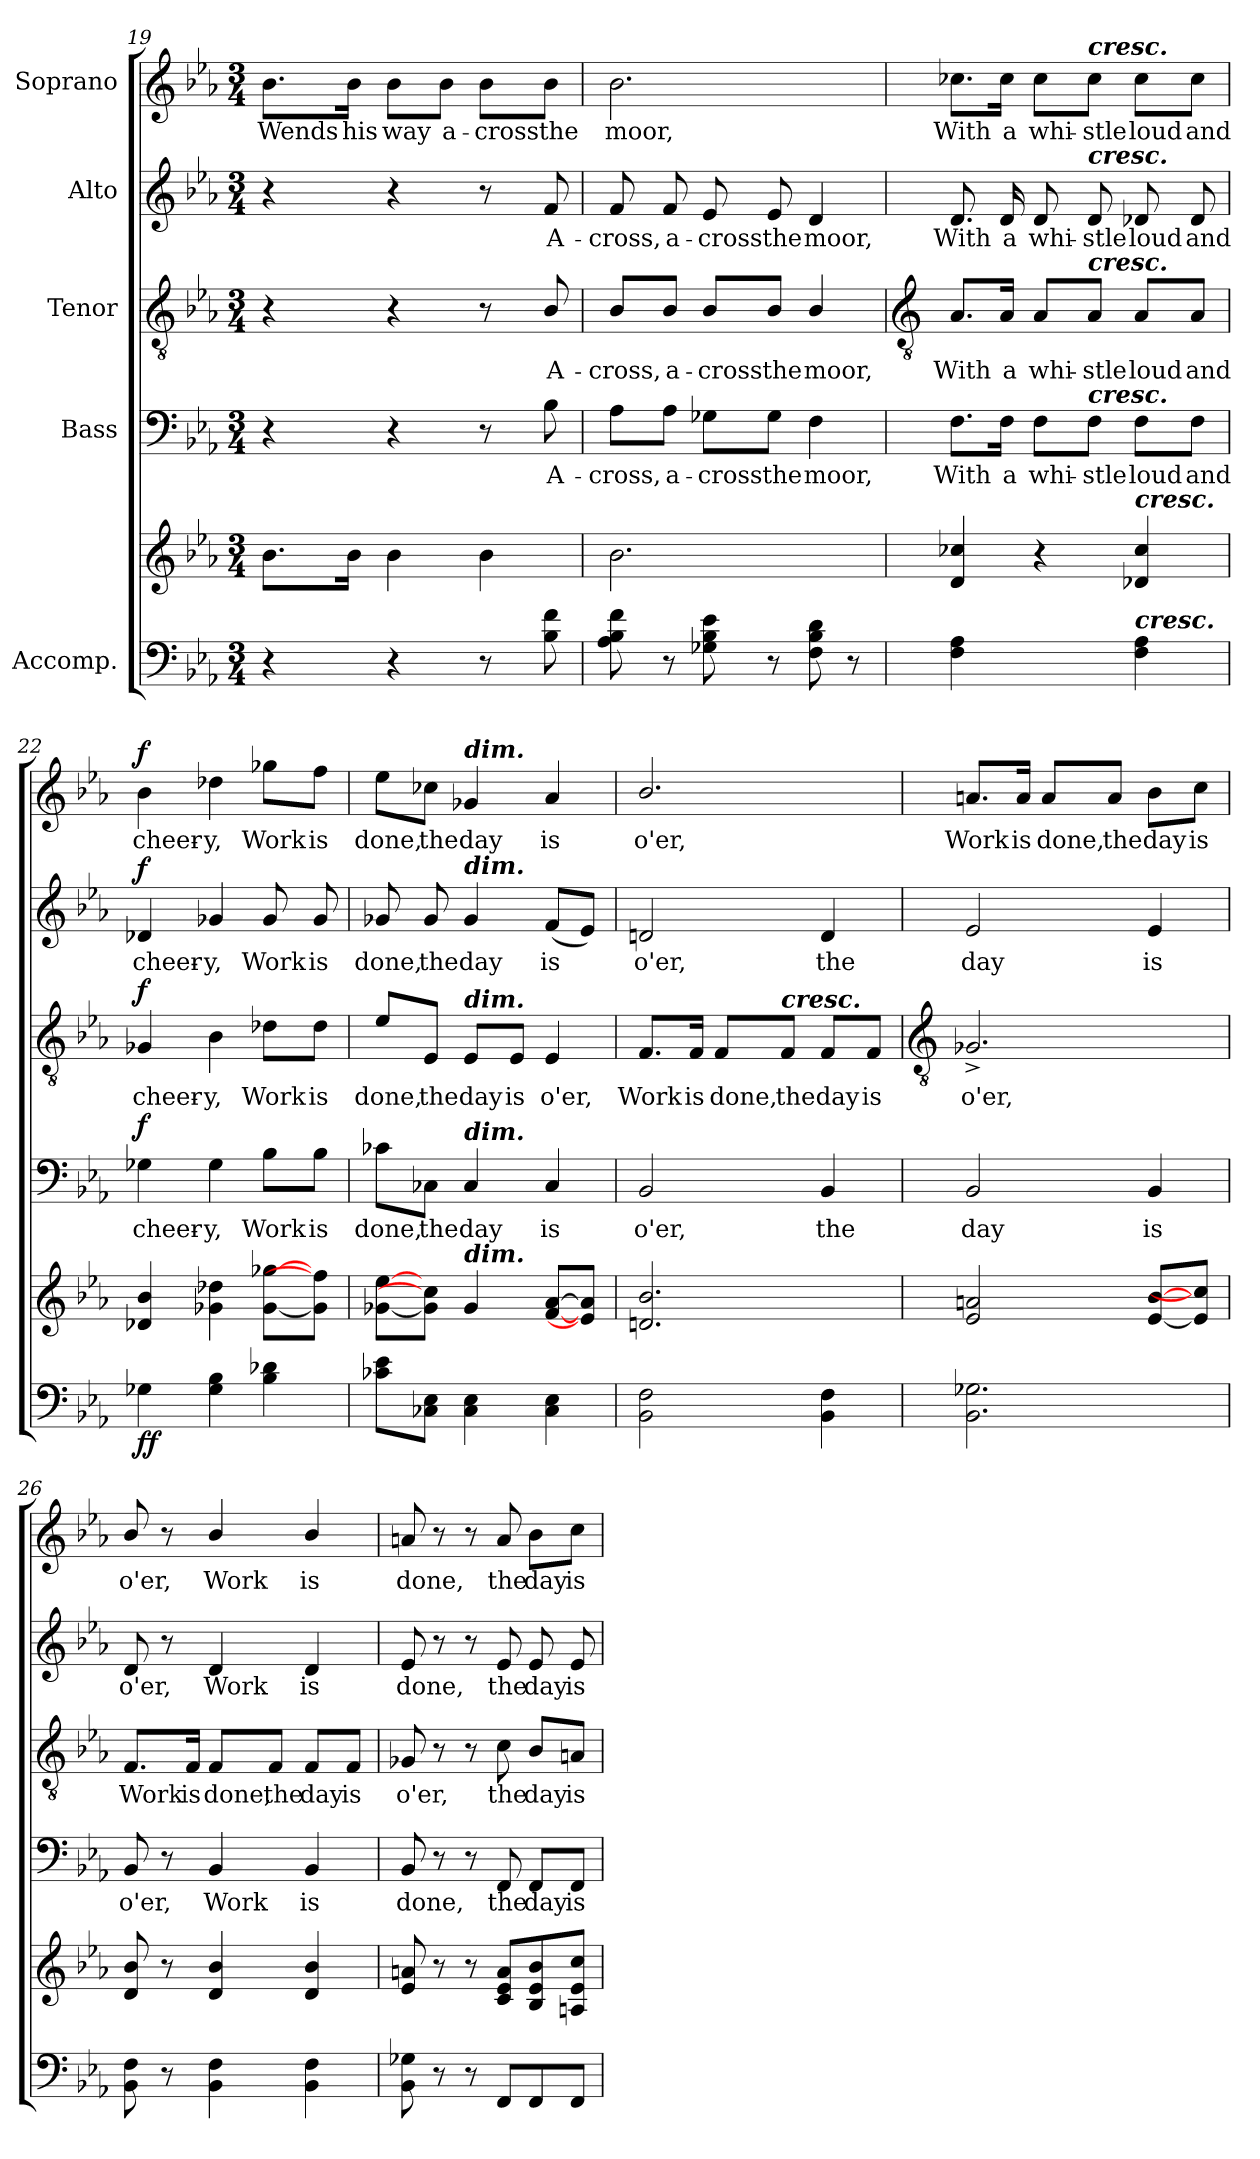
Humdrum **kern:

**kern	**kern	**dynam	**kern	**text	**dynam	**kern	**text	**dynam	**kern	**text	**dynam	**kern	**text	**dynam
*part5	*part5	*part5	*part4	*part4	*part4	*part3	*part3	*part3	*part2	*part2	*part2	*part1	*part1	*part1
*staff6	*staff5	*staff5/6	*staff4	*staff4	*staff4	*staff3	*staff3	*staff3	*staff2	*staff2	*staff2	*staff1	*staff1	*staff1
*I"Accomp.	*	*	*I"Bass	*	*	*I"Tenor	*	*	*I"Alto	*	*	*I"Soprano	*	*
*clefF4	*clefG2	*	*clefF4	*	*	*clefGv2	*	*	*clefG2	*	*	*clefG2	*	*
*k[b-e-a-]	*k[b-e-a-]	*	*k[b-e-a-]	*	*	*k[b-e-a-]	*	*	*k[b-e-a-]	*	*	*k[b-e-a-]	*	*
*E-:	*E-:	*	*E-:	*	*	*E-:	*	*	*E-:	*	*	*E-:	*	*
*M3/4	*M3/4	*	*M3/4	*	*	*M3/4	*	*	*M3/4	*	*	*M3/4	*	*
=19	=19	=19	=19	=19	=19	=19	=19	=19	=19	=19	=19	=19	=19	=19
!	!	!	!	!	!	!	!	!	!	!	!	!	!LO:LY:b	!
4r	8.b-L	.	4r	.	.	4r	.	.	4r	.	.	8.b-\L	Wends	.
!	!	!	!	!	!	!	!	!	!	!	!	!	!LO:LY:b	!
.	16b-J	.	.	.	.	.	.	.	.	.	.	16b-\Jk	his	.
!	!	!	!	!	!	!	!	!	!	!	!	!	!LO:LY:b	!
4r	4b-	.	4r	.	.	4r	.	.	4r	.	.	8b-\L	way	.
!	!	!	!	!	!	!	!	!	!	!	!	!	!LO:LY:b	!
.	.	.	.	.	.	.	.	.	.	.	.	8b-\J	a-	.
!	!	!	!	!	!	!	!	!	!	!	!	!	!LO:LY:b	!
8r	4b-	.	8r	.	.	8r	.	.	8r	.	.	8b-\L	-cross	.
!	!	!	!	!LO:LY:b	!	!	!LO:LY:b	!	!	!LO:LY:b	!	!	!LO:LY:b	!
8B- 8f	.	.	8B-	A-	.	8B-/	A-	.	8f	A-	.	8b-\J	the	.
=20	=20	=20	=20	=20	=20	=20	=20	=20	=20	=20	=20	=20	=20	=20
!	!	!	!	!LO:LY:b	!	!	!LO:LY:b	!	!	!LO:LY:b	!	!	!LO:LY:b	!
8A- 8B- 8f	2.b-	.	8A-\L	-cross,	.	8B-/L	-cross,	.	8f	-cross,	.	2.b-	moor,	.
!	!	!	!	!LO:LY:b	!	!	!LO:LY:b	!	!	!LO:LY:b	!	!	!	!
8r	.	.	8A-\J	a-	.	8B-/J	a-	.	8f	a-	.	.	.	.
!	!	!	!	!LO:LY:b	!	!	!LO:LY:b	!	!	!LO:LY:b	!	!	!	!
8G-X 8B- 8e-	.	.	8G-X\L	-cross	.	8B-/L	-cross	.	8e-	-cross	.	.	.	.
!	!	!	!	!LO:LY:b	!	!	!LO:LY:b	!	!	!LO:LY:b	!	!	!	!
8r	.	.	8G-\J	the	.	8B-/J	the	.	8e-	the	.	.	.	.
!	!	!	!	!LO:LY:b	!	!	!LO:LY:b	!	!	!LO:LY:b	!	!	!	!
8F 8B- 8d	.	.	4F	moor,	.	4B-/	moor,	.	4d	moor,	.	.	.	.
8r	.	.	.	.	.	.	.	.	.	.	.	.	.	.
!!LO:LB:g=z
=21	=21	=21	=21	=21	=21	=21	=21	=21	=21	=21	=21	=21	=21	=21
*	*	*	*	*	*	*clefGv2	*	*	*	*	*	*	*	*
!	!	!	!	!LO:LY:b	!	!	!LO:LY:b	!	!	!LO:LY:b	!	!	!LO:LY:b	!
4F 4A-	4d 4cc-X	.	8.F\L	With	.	8.A-/L	With	.	8.d	With	.	8.cc-X\L	With	.
!	!	!	!	!LO:LY:b	!	!	!LO:LY:b	!	!	!LO:LY:b	!	!	!LO:LY:b	!
.	.	.	16F\Jk	a	.	16A-/Jk	a	.	16d	a	.	16cc-\Jk	a	.
!	!	!	!	!LO:LY:b	!	!	!LO:LY:b	!	!	!LO:LY:b	!	!	!LO:LY:b	!
4ryy	4r	.	8F\L	whi-	.	8A-/L	whi-	.	8d	whi-	.	8cc-\L	whi-	.
!	!	!	!	!	!	!	!	!	!	!	!	!LO:TX:a:Bi:t=cresc.	!	!
!	!	!	!	!	!	!	!	!	!LO:TX:a:Bi:t=cresc.	!	!	!	!	!
!	!	!	!	!	!	!LO:TX:a:Bi:t=cresc.	!	!	!	!	!	!	!	!
!	!	!	!LO:TX:a:Bi:t=cresc.	!	!	!	!	!	!	!	!	!	!	!
!	!	!	!	!LO:LY:b	!	!	!LO:LY:b	!	!	!LO:LY:b	!	!	!LO:LY:b	!
.	.	.	8F\J	-stle	.	8A-/J	-stle	.	8d	-stle	.	8cc-\J	-stle	.
!	!LO:TX:a:Bi:t=cresc.	!	!	!	!	!	!	!	!	!	!	!	!	!
!LO:TX:a:Bi:t=cresc.	!	!	!	!	!	!	!	!	!	!	!	!	!	!
!	!	!	!	!LO:LY:b	!	!	!LO:LY:b	!	!	!LO:LY:b	!	!	!LO:LY:b	!
4F 4A-	4d-X 4cc-	.	8F\L	loud	.	8A-/L	loud	.	8d-X	loud	.	8cc-\L	loud	.
!	!	!	!	!LO:LY:b	!	!	!LO:LY:b	!	!	!LO:LY:b	!	!	!LO:LY:b	!
.	.	.	8F\J	and	.	8A-/J	and	.	8d-	and	.	8cc-\J	and	.
=22	=22	=22	=22	=22	=22	=22	=22	=22	=22	=22	=22	=22	=22	=22
!	!	!LO:DY:b=2	!	!LO:LY:b	!	!	!LO:LY:b	!	!	!LO:LY:b	!	!	!LO:LY:b	!
!	!	!LO:DY:n=1:b	!	!	!LO:DY:b	!	!	!LO:DY:b	!	!	!LO:DY:b	!	!	!LO:DY:b
4G-X	4d-X 4b-	f f	4G-X	cheer-	f	4G-X	cheer-	f	4d-X	cheer-	f	4b-	cheer-	f
!	!	!	!	!LO:LY:b	!	!	!LO:LY:b	!	!	!LO:LY:b	!	!	!LO:LY:b	!
4G- 4B-	4g-X 4dd-X	.	4G-	-y,	.	4B-	-y,	.	4g-X	-y,	.	4dd-X	-y,	.
!	!	!	!	!LO:LY:b	!	!	!LO:LY:b	!	!	!LO:LY:b	!	!	!LO:LY:b	!
4B- 4d-X	[8g- [8gg-XL	.	8B-\L	Work	.	8d-X\L	Work	.	8g-	Work	.	8gg-X\L	Work	.
!	!	!	!	!LO:LY:b	!	!	!LO:LY:b	!	!	!LO:LY:b	!	!	!LO:LY:b	!
.	8g-] 8ff]J	.	8B-\J	is	.	8d-\J	is	.	8g-	is	.	8ff\J	is	.
=23	=23	=23	=23	=23	=23	=23	=23	=23	=23	=23	=23	=23	=23	=23
!	!	!	!	!LO:LY:b	!	!	!LO:LY:b	!	!	!LO:LY:b	!	!	!LO:LY:b	!
8c-X 8e-L	[8g-X [8ee-L	.	8c-X\L	done,	.	8e-/L	done,	.	8g-X	done,	.	8ee-\L	done,	.
!	!	!	!	!LO:LY:b	!	!	!LO:LY:b	!	!	!LO:LY:b	!	!	!LO:LY:b	!
8C-X 8E-J	8g-] 8cc-]J	.	8C-X\J	the	.	8E-/J	the	.	8g-	the	.	8cc-X\J	the	.
!	!	!	!	!	!	!	!	!	!	!	!	!LO:TX:a:Bi:t=dim.	!	!
!	!	!	!	!	!	!	!	!	!LO:TX:a:Bi:t=dim.	!	!	!	!	!
!	!	!	!	!	!	!LO:TX:a:Bi:t=dim.	!	!	!	!	!	!	!	!
!	!	!	!LO:TX:a:Bi:t=dim.	!	!	!	!	!	!	!	!	!	!	!
!	!LO:TX:a:Bi:t=dim.	!	!	!	!	!	!	!	!	!	!	!	!	!
!	!	!	!	!LO:LY:b	!	!	!LO:LY:b	!	!	!LO:LY:b	!	!	!LO:LY:b	!
4C- 4E-	4g-	.	4C-	day	.	8E-/L	day	.	4g-	day	.	4g-X	day	.
!	!	!	!	!	!	!	!LO:LY:b	!	!	!	!	!	!	!
.	.	.	.	.	.	8E-/J	is	.	.	.	.	.	.	.
!	!	!	!	!LO:LY:b	!	!	!LO:LY:b	!	!	!LO:LY:b	!	!	!LO:LY:b	!
4C- 4E-	[8f [8a-L	.	4C-	is	.	4E-	o'er,	.	(<8fL	is	.	4a-	is	.
.	8e-] 8a-]J	.	.	.	.	.	.	.	8e-J)	.	.	.	.	.
=24	=24	=24	=24	=24	=24	=24	=24	=24	=24	=24	=24	=24	=24	=24
!	!	!	!	!LO:LY:b	!	!	!LO:LY:b	!	!	!LO:LY:b	!	!	!LO:LY:b	!
2BB- 2F	2.dn/ 2.b-/	.	2BB-	o'er,	.	8.F/L	Work	.	2dn	o'er,	.	2.b-/	o'er,	.
!	!	!	!	!	!	!	!LO:LY:b	!	!	!	!	!	!	!
.	.	.	.	.	.	16F/Jk	is	.	.	.	.	.	.	.
!	!	!	!	!	!	!	!LO:LY:b	!	!	!	!	!	!	!
.	.	.	.	.	.	8F/L	done,	.	.	.	.	.	.	.
!	!	!	!	!	!	!LO:TX:a:Bi:t=cresc.	!	!	!	!	!	!	!	!
!	!	!	!	!	!	!	!LO:LY:b	!	!	!	!	!	!	!
.	.	.	.	.	.	8F/J	the	.	.	.	.	.	.	.
!	!	!	!	!LO:LY:b	!	!	!LO:LY:b	!	!	!LO:LY:b	!	!	!	!
4BB- 4F	.	.	4BB-	the	.	8F/L	day	.	4d	the	.	.	.	.
!	!	!	!	!	!	!	!LO:LY:b	!	!	!	!	!	!	!
.	.	.	.	.	.	8F/J	is	.	.	.	.	.	.	.
!!LO:LB:g=z
=25	=25	=25	=25	=25	=25	=25	=25	=25	=25	=25	=25	=25	=25	=25
*	*	*	*	*	*	*clefGv2	*	*	*	*	*	*	*	*
!	!	!	!	!LO:LY:b	!	!	!LO:LY:b	!	!	!LO:LY:b	!	!	!LO:LY:b	!
2.BB- 2.G-X	2e- 2an	.	2BB-	day	.	2.G-X^	o'er,	.	2e-	day	.	8.an/L	Work	.
!	!	!	!	!	!	!	!	!	!	!	!	!	!LO:LY:b	!
.	.	.	.	.	.	.	.	.	.	.	.	16a/Jk	is	.
!	!	!	!	!	!	!	!	!	!	!	!	!	!LO:LY:b	!
.	.	.	.	.	.	.	.	.	.	.	.	8a/L	done,	.
!	!	!	!	!	!	!	!	!	!	!	!	!	!LO:LY:b	!
.	.	.	.	.	.	.	.	.	.	.	.	8a/J	the	.
!	!	!	!	!LO:LY:b	!	!	!	!	!	!LO:LY:b	!	!	!LO:LY:b	!
.	[8e- [8b-L	.	4BB-	is	.	.	.	.	4e-	is	.	8b-\L	day	.
!	!	!	!	!	!	!	!	!	!	!	!	!	!LO:LY:b	!
.	8e-] 8cc]J	.	.	.	.	.	.	.	.	.	.	8cc\J	is	.
=26	=26	=26	=26	=26	=26	=26	=26	=26	=26	=26	=26	=26	=26	=26
!	!	!	!	!LO:LY:b	!	!	!LO:LY:b	!	!	!LO:LY:b	!	!	!LO:LY:b	!
8BB- 8F	8d/ 8b-/	.	8BB-	o'er,	.	8.F/L	Work	.	8d	o'er,	.	8b-/	o'er,	.
8r	8r	.	8r	.	.	.	.	.	8r	.	.	8r	.	.
!	!	!	!	!	!	!	!LO:LY:b	!	!	!	!	!	!	!
.	.	.	.	.	.	16F/Jk	is	.	.	.	.	.	.	.
!	!	!	!	!LO:LY:b	!	!	!LO:LY:b	!	!	!LO:LY:b	!	!	!LO:LY:b	!
4BB- 4F	4d/ 4b-/	.	4BB-	Work	.	8F/L	done,	.	4d	Work	.	4b-/	Work	.
!	!	!	!	!	!	!	!LO:LY:b	!	!	!	!	!	!	!
.	.	.	.	.	.	8F/J	the	.	.	.	.	.	.	.
!	!	!	!	!LO:LY:b	!	!	!LO:LY:b	!	!	!LO:LY:b	!	!	!LO:LY:b	!
4BB- 4F	4d/ 4b-/	.	4BB-	is	.	8F/L	day	.	4d	is	.	4b-/	is	.
!	!	!	!	!	!	!	!LO:LY:b	!	!	!	!	!	!	!
.	.	.	.	.	.	8F/J	is	.	.	.	.	.	.	.
=27	=27	=27	=27	=27	=27	=27	=27	=27	=27	=27	=27	=27	=27	=27
!	!	!	!	!LO:LY:b	!	!	!LO:LY:b	!	!	!LO:LY:b	!	!	!LO:LY:b	!
8BB- 8G-X	8e- 8an	.	8BB-	done,	.	8G-X	o'er,	.	8e-	done,	.	8an	done,	.
8r	8r	.	8r	.	.	8r	.	.	8r	.	.	8r	.	.
8r	8r	.	8r	.	.	8r	.	.	8r	.	.	8r	.	.
!	!	!	!	!LO:LY:b	!	!	!LO:LY:b	!	!	!LO:LY:b	!	!	!LO:LY:b	!
8FFL	8c 8e- 8aL	.	8FF	the	.	8c	the	.	8e-	the	.	8a	the	.
!	!	!	!	!LO:LY:b	!	!	!LO:LY:b	!	!	!LO:LY:b	!	!	!LO:LY:b	!
8FF	8B- 8e- 8b-	.	8FF/L	day	.	8B-/L	day	.	8e-	day	.	8b-\L	day	.
!	!	!	!	!LO:LY:b	!	!	!LO:LY:b	!	!	!LO:LY:b	!	!	!LO:LY:b	!
8FFJ	8An 8e- 8ccJ	.	8FF/J	is	.	8An/J	is	.	8e-	is	.	8cc\J	is	.
=	=	=	=	=	=	=	=	=	=	=	=	=	=	=
*-	*-	*-	*-	*-	*-	*-	*-	*-	*-	*-	*-	*-	*-	*-
